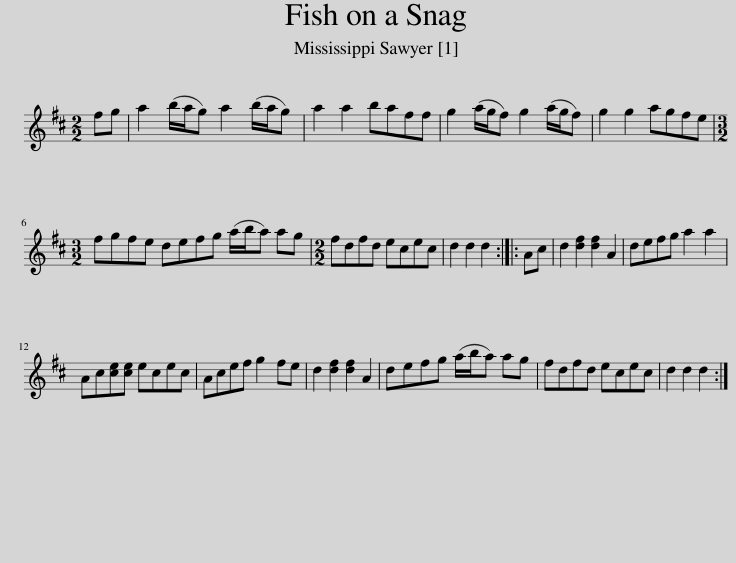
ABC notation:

X:1
L:1/8
M:2/2
I:linebreak $
K:D
V:1 treble
V:1
 fg | a2 (b/a/g) a2 (b/a/g) | a2 a2 baff | g2 (a/g/f) g2 (a/g/f) | g2 g2 agfe |$ %5
[M:3/2] fgfe defg (a/b/a) ag |[M:2/2] fdfd ecec | d2 d2 d2 :: Ac | d2 [df]2 [df]2 A2 | %10
 defg a2 a2 |$ Ac[ce][ce] ecec | Acef g2 fe | d2 [df]2 [df]2 A2 | defg (a/b/a) ag | %15
 fdfd ecec | d2 d2 d2 :| %17
